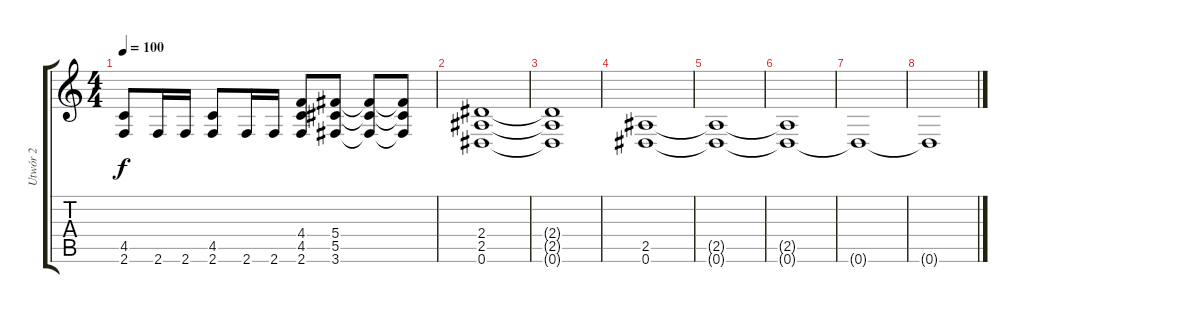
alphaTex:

\track ("Utwór 2" "Utwór 2") {instrument distortionguitar}
\staff {score tabs}
\tuning (Eb4 Bb3 Gb3 Db3 Ab2 Eb2) {hide}
\ts (4 4)
\tempo 100
\clef g2
\ks c
(4.5 2.6).8{dy f} 2.6.16 2.6.16 (4.5 2.6).8 2.6.16 2.6.16 (4.4 4.5 2.6).8 (5.4 5.5 3.6).8 (5.4{t} 5.5{t} 3.6{t}).8 (5.4{t} 5.5{t} 3.6{t}).8 |
(2.4 2.5 0.6).1 |
(2.4{t} 2.5{t} 0.6{t}).1 |
(2.5 0.6).1 |
(2.5{t} 0.6{t}).1 |
(2.5{t} 0.6{t}).1 |
0.6{t}.1 |
0.6{t}.1
